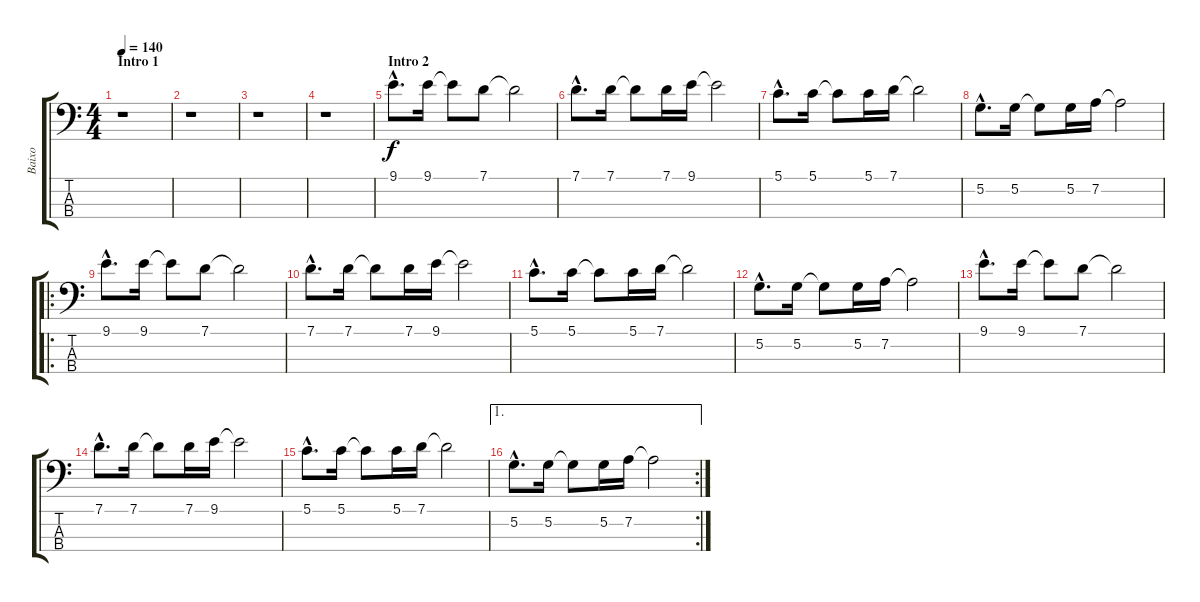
\track ("Baixo" "Baixo") {instrument electricbasspick}
\staff {score tabs}
\tuning (G2 D2 A1 E1) {hide}
\ts (4 4)
\section ("" "Intro 1")
\tempo 140
\clef f4
\ks c
r.1{dy f instrument electricbasspick} |
r.1 |
r.1 |
r.1 |
\section ("" "Intro 2")
9.1{hac}.8{d} 9.1.16 9.1{t}.8 7.1.8 7.1{t}.2 |
7.1{hac}.8{d} 7.1.16 7.1{t}.8 7.1.16 9.1.16 9.1{t}.2 |
5.1{hac}.8{d} 5.1.16 5.1{t}.8 5.1.16 7.1.16 7.1{t}.2 |
5.2{hac}.8{d} 5.2.16 5.2{t}.8 5.2.16 7.2.16 7.2{t}.2 |
\ro
9.1{hac}.8{d} 9.1.16 9.1{t}.8 7.1.8 7.1{t}.2 |
7.1{hac}.8{d} 7.1.16 7.1{t}.8 7.1.16 9.1.16 9.1{t}.2 |
5.1{hac}.8{d} 5.1.16 5.1{t}.8 5.1.16 7.1.16 7.1{t}.2 |
5.2{hac}.8{d} 5.2.16 5.2{t}.8 5.2.16 7.2.16 7.2{t}.2 |
9.1{hac}.8{d} 9.1.16 9.1{t}.8 7.1.8 7.1{t}.2 |
7.1{hac}.8{d} 7.1.16 7.1{t}.8 7.1.16 9.1.16 9.1{t}.2 |
5.1{hac}.8{d} 5.1.16 5.1{t}.8 5.1.16 7.1.16 7.1{t}.2 |
\ae 1
\rc 2
5.2{hac}.8{d} 5.2.16 5.2{t}.8 5.2.16 7.2.16 7.2{t}.2
